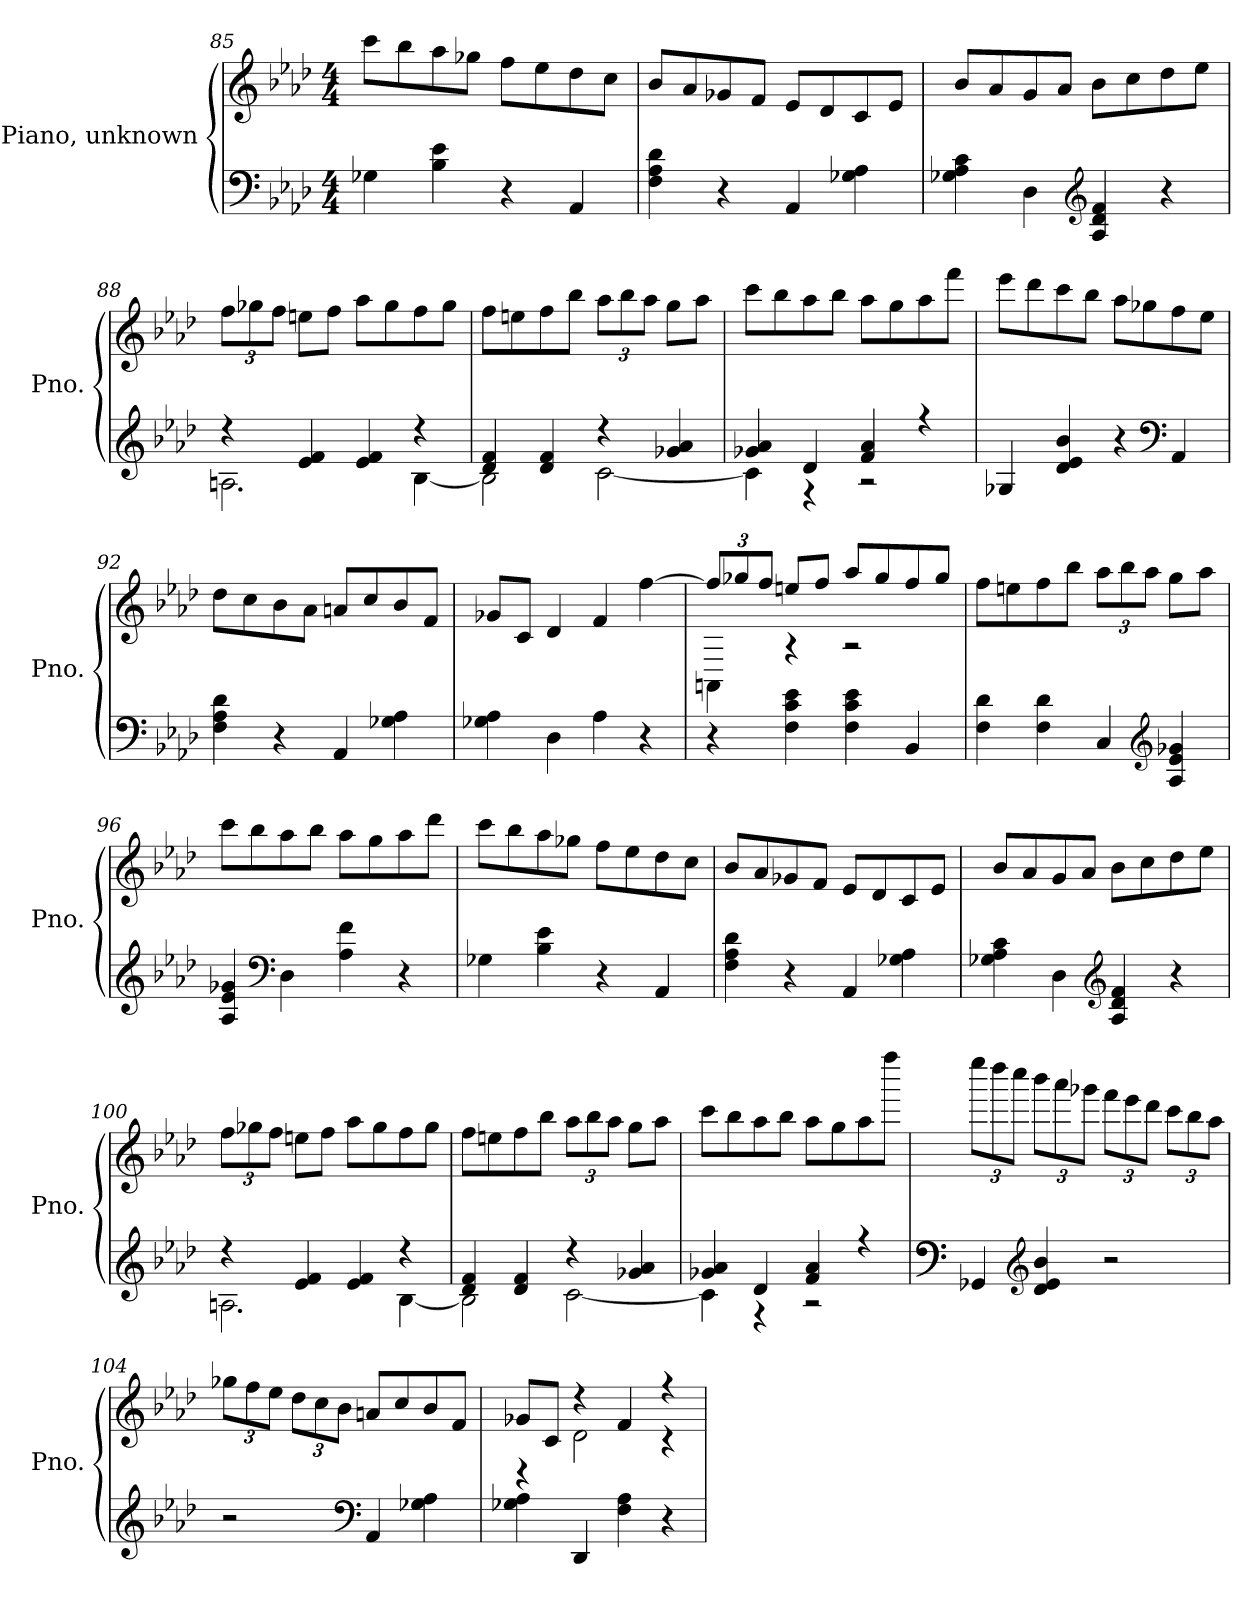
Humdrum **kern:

**kern	**kern
*part1	*part1
*staff2	*staff1
*I"Piano, unknown	*
*I'Pno.	*
*clefF4	*clefG2
*k[b-e-a-d-]	*k[b-e-a-d-]
*M4/4	*M4/4
=85	=85
4G-X\	8ccc\L
.	8bb-\
4B-\ 4e-\	8aa-\
.	8gg-X\J
4r	8ff\L
.	8ee-\
4AA-/	8dd-\
.	8cc\J
=86	=86
4F\ 4A-\ 4d-\	8b-/L
.	8a-/
4r	8g-X/
.	8f/J
4AA-/	8e-/L
.	8d-/
4G-X\ 4A-\	8c/
.	8e-/J
!!LO:LB:g=z
=87	=87
4G-X\ 4A-\ 4c\	8b-/L
.	8a-/
4D-\	8g/
.	8a-/J
*clefG2	*
4A-/ 4d-/ 4f/	8b-\L
.	8cc\
4r	8dd-\
.	8ee-\J
=88	=88
*^	*
*	*	*Xbrackettup
4r	2.An\	12ff\L
.	.	12gg-X\
.	.	12ff\J
4e-/ 4f/	.	8een\L
.	.	8ff\J
4e-/ 4f/	.	8aa-\L
.	.	8gg-\
4r	[4B-\	8ff\
.	.	8gg-\J
=89	=89	=89
4d-/ 4f/	2B-\]	8ff\L
.	.	8een\
4d-/ 4f/	.	8ff\
.	.	8bb-\J
4r	[2c\	12aa-\L
.	.	12bb-\
.	.	12aa-\J
4g-X/ 4a-/	.	8gg\L
.	.	8aa-\J
=90	=90	=90
4g-X/ 4a-/	4c\]	8ccc\L
.	.	8bb-\
4d-/	4r	8aa-\
.	.	8bb-\J
4f/ 4a-/	2r	8aa-\L
.	.	8gg\
4r	.	8aa-\
.	.	8fff\J
*v	*v	*
!!LO:PB:g=z
=91	=91
4G-X/	8eee-\L
.	8ddd-\
4d-/ 4e-/ 4b-/	8ccc\
.	8bb-\J
4r	8aa-\L
.	8gg-X\
*clefF4	*
4AA-/	8ff\
.	8ee-\J
=92	=92
4F\ 4A-\ 4d-\	8dd-\L
.	8cc\
4r	8b-\
.	8a-\J
4AA-/	8an/L
.	8cc/
4G-X\ 4A-\	8b-/
.	8f/J
=93	=93
4G-X\ 4A-\	8g-X/L
.	8c/J
4D-\	4d-/
4A-\	4f/
4r	[4ff\
=94	=94
*	*^
4r	12ff/L]	4AAn\
.	12gg-X/	.
.	12ff/J	.
4F\ 4c\ 4e-\	8een/L	4r
.	8ff/J	.
4F\ 4c\ 4e-\	8aa-/L	2r
.	8gg-/	.
4BB-/	8ff/	.
.	8gg-/J	.
*	*v	*v
!!LO:LB:g=z
=95	=95
4F\ 4d-\	8ff\L
.	8een\
4F\ 4d-\	8ff\
.	8bb-\J
4C/	12aa-\L
.	12bb-\
.	12aa-\J
*clefG2	*
4A-/ 4e-/ 4g-X/	8gg\L
.	8aa-\J
=96	=96
4A-/ 4e-/ 4g-X/	8ccc\L
.	8bb-\
*clefF4	*
4D-\	8aa-\
.	8bb-\J
4A-\ 4f\	8aa-\L
.	8gg\
4r	8aa-\
.	8ddd-\J
=97	=97
4G-X\	8ccc\L
.	8bb-\
4B-\ 4e-\	8aa-\
.	8gg-X\J
4r	8ff\L
.	8ee-\
4AA-/	8dd-\
.	8cc\J
=98	=98
4F\ 4A-\ 4d-\	8b-/L
.	8a-/
4r	8g-X/
.	8f/J
4AA-/	8e-/L
.	8d-/
4G-X\ 4A-\	8c/
.	8e-/J
!!LO:LB:g=z
=99	=99
4G-X\ 4A-\ 4c\	8b-/L
.	8a-/
4D-\	8g/
.	8a-/J
*clefG2	*
4A-/ 4d-/ 4f/	8b-\L
.	8cc\
4r	8dd-\
.	8ee-\J
=100	=100
*^	*
4r	2.An\	12ff\L
.	.	12gg-X\
.	.	12ff\J
4e-/ 4f/	.	8een\L
.	.	8ff\J
4e-/ 4f/	.	8aa-\L
.	.	8gg-\
4r	[4B-\	8ff\
.	.	8gg-\J
=101	=101	=101
4d-/ 4f/	2B-\]	8ff\L
.	.	8een\
4d-/ 4f/	.	8ff\
.	.	8bb-\J
4r	[2c\	12aa-\L
.	.	12bb-\
.	.	12aa-\J
4g-X/ 4a-/	.	8gg\L
.	.	8aa-\J
=102	=102	=102
4g-X/ 4a-/	4c\]	8ccc\L
.	.	8bb-\
4d-/	4r	8aa-\
.	.	8bb-\J
4f/ 4a-/	2r	8aa-\L
.	.	8gg\
4r	.	8aa-\
.	.	8ffff\J
*v	*v	*
!!LO:LB:g=z
=103	=103
*clefF4	*
4GG-X/	12eeee-\L
.	12dddd-\
.	12cccc\J
*clefG2	*
4d-/ 4e-/ 4b-/	12bbb-\L
.	12aaa-\
.	12ggg-X\J
2r	12fff\L
.	12eee-\
.	12ddd-\J
.	12ccc\L
.	12bb-\
.	12aa-\J
=104	=104
2r	12gg-X\L
.	12ff\
.	12ee-\J
.	12dd-\L
.	12cc\
.	12b-\J
*clefF4	*
4AA-/	8an/L
.	8cc/
4G-X\ 4A-\	8b-/
.	8f/J
=105	=105
*	*^
4G-X\ 4A-\	8g-X/L	4r
.	8c/J	.
4DD-/	4r	2d-\
4F\ 4A-\	4f/	.
4r	4r	4r
*	*v	*v
=	=
*-	*-
